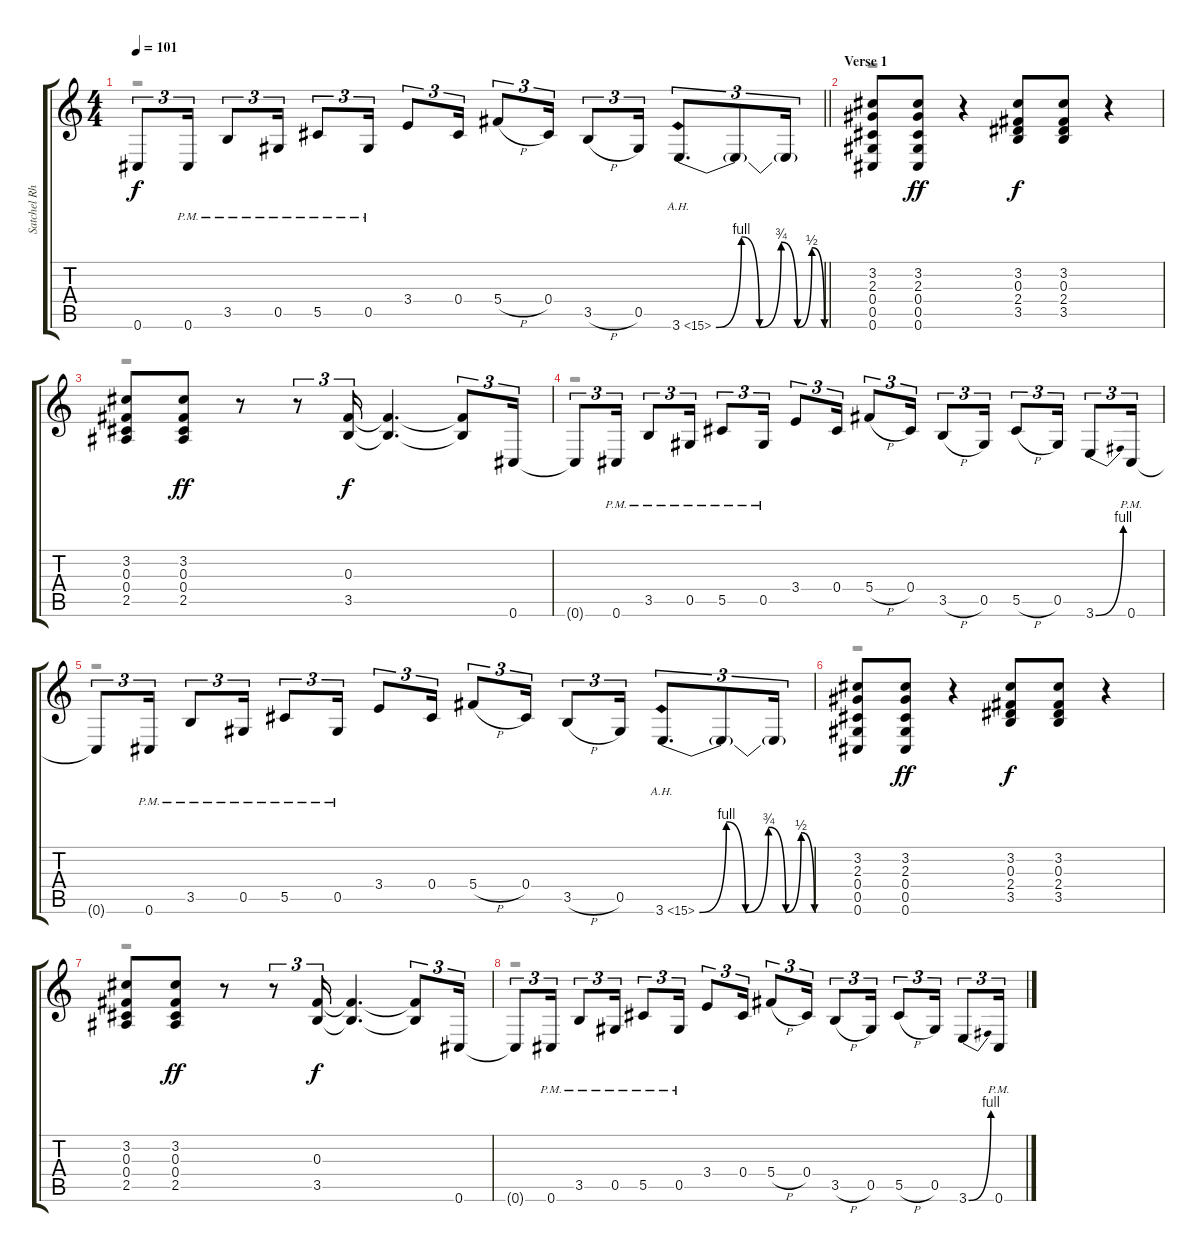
\track ("Satchel Rhythm" "Satchel Rh") {instrument distortionguitar}
\staff {score tabs}
\tuning (Eb4 Bb3 Gb3 Db3 Ab2 Db2) {hide}
\voice
\ts (4 4)
\tempo 101
\clef g2
\barLineRight lightlight
\ks c
0.6{t}.8{tu (3 2) dy f} 0.6{pm}.16{tu (3 2)} 3.5{pm}.8{tu (3 2)} 0.5{pm}.16{tu (3 2)} 5.5{pm}.8{tu (3 2)} 0.5{pm}.16{tu (3 2)} 3.4.8{tu (3 2)} 0.4.16{tu (3 2)} 5.4{h}.8{tu (3 2)} 0.4.16{tu (3 2)} 3.5{h}.8{tu (3 2)} 0.5.16{tu (3 2)} 3.6{be (custom 0 0 14 4 24 0 36 3 45 0 53 2 60 0) ah 12}.8{d tu (3 2)} 3.6{t}.8{tu (3 2)} 3.6{t}.16{tu (3 2)} |
\section ("" "Verse 1")
(3.2 2.3 0.4 0.5 0.6).8 (3.2 2.3 0.4 0.5 0.6).8{dy ff} r.4 (3.2 0.3 2.4 3.5).8{dy f} (3.2 0.3 2.4 3.5).8 r.4 |
(3.2 0.3 0.4 2.5).8 (3.2 0.3 0.4 2.5).8{dy ff} r.8 r.8{tu (3 2)} (0.3 3.5).16{tu (3 2) dy f} (0.3{t} 3.5{t}).4{d} (0.3{t} 3.5{t}).8{tu (3 2)} 0.6.16{tu (3 2)} |
0.6{t}.8{tu (3 2)} 0.6{pm}.16{tu (3 2)} 3.5{pm}.8{tu (3 2)} 0.5{pm}.16{tu (3 2)} 5.5{pm}.8{tu (3 2)} 0.5{pm}.16{tu (3 2)} 3.4.8{tu (3 2)} 0.4.16{tu (3 2)} 5.4{h}.8{tu (3 2)} 0.4.16{tu (3 2)} 3.5{h}.8{tu (3 2)} 0.5.16{tu (3 2)} 5.5{h}.8{tu (3 2)} 0.5.16{tu (3 2)} 3.6{be (bend 0 0 60 4)}.8{tu (3 2)} 0.6{pm}.16{tu (3 2)} |
0.6{t}.8{tu (3 2)} 0.6{pm}.16{tu (3 2)} 3.5{pm}.8{tu (3 2)} 0.5{pm}.16{tu (3 2)} 5.5{pm}.8{tu (3 2)} 0.5{pm}.16{tu (3 2)} 3.4.8{tu (3 2)} 0.4.16{tu (3 2)} 5.4{h}.8{tu (3 2)} 0.4.16{tu (3 2)} 3.5{h}.8{tu (3 2)} 0.5.16{tu (3 2)} 3.6{be (custom 0 0 14 4 24 0 36 3 45 0 53 2 60 0) ah 12}.8{d tu (3 2)} 3.6{t}.8{tu (3 2)} 3.6{t}.16{tu (3 2)} |
(3.2 2.3 0.4 0.5 0.6).8 (3.2 2.3 0.4 0.5 0.6).8{dy ff} r.4 (3.2 0.3 2.4 3.5).8{dy f} (3.2 0.3 2.4 3.5).8 r.4 |
(3.2 0.3 0.4 2.5).8 (3.2 0.3 0.4 2.5).8{dy ff} r.8 r.8{tu (3 2)} (0.3 3.5).16{tu (3 2) dy f} (0.3{t} 3.5{t}).4{d} (0.3{t} 3.5{t}).8{tu (3 2)} 0.6.16{tu (3 2)} |
0.6{t}.8{tu (3 2)} 0.6{pm}.16{tu (3 2)} 3.5{pm}.8{tu (3 2)} 0.5{pm}.16{tu (3 2)} 5.5{pm}.8{tu (3 2)} 0.5{pm}.16{tu (3 2)} 3.4.8{tu (3 2)} 0.4.16{tu (3 2)} 5.4{h}.8{tu (3 2)} 0.4.16{tu (3 2)} 3.5{h}.8{tu (3 2)} 0.5.16{tu (3 2)} 5.5{h}.8{tu (3 2)} 0.5.16{tu (3 2)} 3.6{be (bend 0 0 60 4)}.8{tu (3 2)} 0.6{pm}.16{tu (3 2)}
\voice
\clef g2
\ottava regular
\simile none
\barLineRight lightlight
\ks c
r.1{dy f} |
r.1 |
r.1 |
r.1 |
r.1 |
r.1 |
r.1 |
r.1
